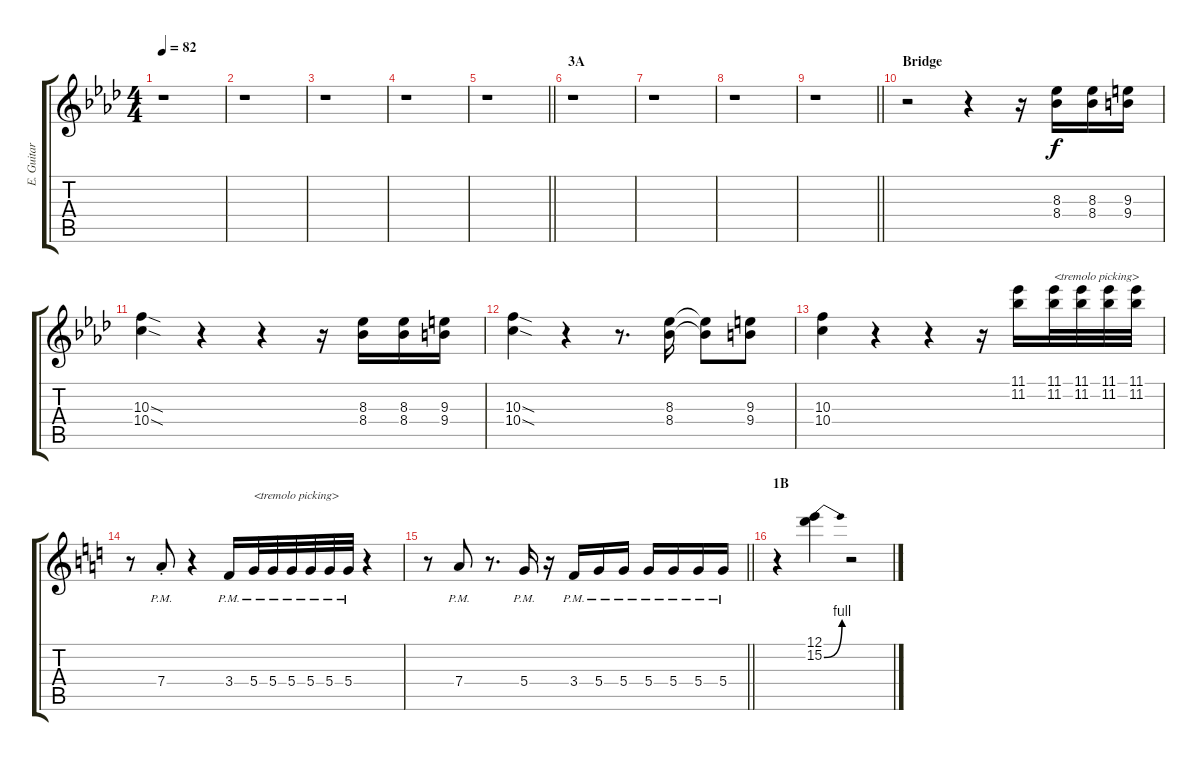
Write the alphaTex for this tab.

\track ("E. Guitar II" "E. Guitar ") {instrument overdrivenguitar}
\staff {score tabs}
\tuning (E4 B3 G3 D3 A2 E2) {hide}
\ts (4 4)
\tempo 82
\clef g2
\ks ab
r.1{dy f} |
r.1 |
r.1 |
r.1 |
\barLineRight lightlight
r.1 |
\section ("" "3A")
r.1 |
r.1 |
r.1 |
\barLineRight lightlight
r.1 |
\section ("" "Bridge")
r.2 r.4 r.16 (8.3 8.4).16 (8.3 8.4).16 (9.3 9.4).16 |
(10.3{sod} 10.4{sod}).4 r.4 r.4 r.16 (8.3 8.4).16 (8.3 8.4).16 (9.3 9.4).16 |
(10.3{sod} 10.4{sod}).4 r.4 r.8{d} (8.3 8.4).16 (8.3{t} 8.4{t}).8 (9.3 9.4).8 |
(10.3 10.4).4 r.4 r.4 r.16 (11.1 11.2).16 (11.1 11.2).32{txt "<tremolo picking>"} (11.1 11.2).32 (11.1 11.2).32 (11.1 11.2).32 |
\ks c
r.8 7.4{pm st}.8 r.4 3.4{pm}.16 5.4{pm}.32{txt "<tremolo picking>"} 5.4{pm}.32 5.4{pm}.32 5.4{pm}.32 5.4{pm}.32 5.4{pm}.32 r.4 |
\barLineRight lightlight
r.8 7.4{pm}.8 r.8{d} 5.4{pm}.16 r.16 3.4{pm}.16 5.4{pm}.16 5.4{pm}.16 5.4{pm}.16 5.4{pm}.16 5.4{pm}.16 5.4{pm}.16 |
\section ("" "1B")
r.4 (12.1 15.2{be (bend 0 0 60 4)}).4 r.2
